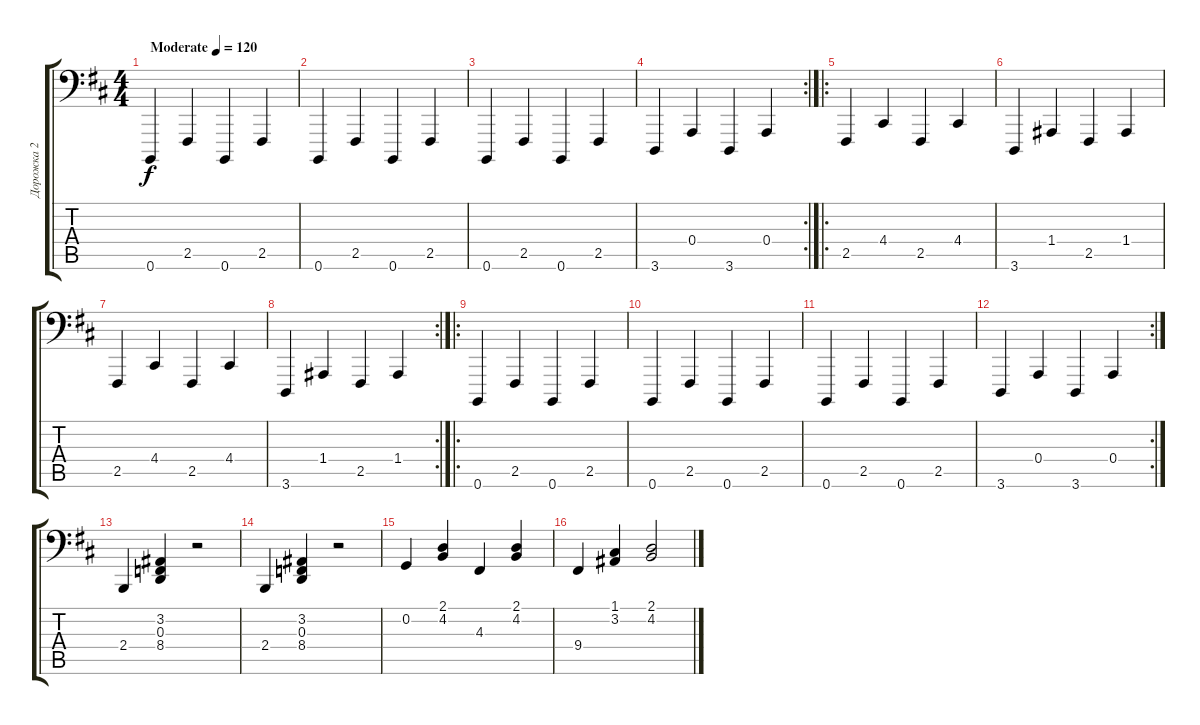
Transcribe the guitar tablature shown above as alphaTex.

\track ("Дорожка 2" "Дорожка 2") {instrument acousticgrandpiano}
\staff {score tabs}
\tuning (C3 G2 D2 A1 E1 B0) {hide}
\ts (4 4)
\tempo (120 "Moderate")
\clef f4
\ks d
0.6.4{dy f instrument acousticgrandpiano} 2.5.4 0.6.4 2.5.4 |
0.6.4 2.5.4 0.6.4 2.5.4 |
0.6.4 2.5.4 0.6.4 2.5.4 |
\rc 2
3.6.4 0.4.4 3.6.4 0.4.4 |
\ro
2.5.4 4.4.4 2.5.4 4.4.4 |
3.6.4 1.4.4 2.5.4 1.4.4 |
2.5.4 4.4.4 2.5.4 4.4.4 |
\rc 2
3.6.4 1.4.4 2.5.4 1.4.4 |
\ro
0.6.4 2.5.4 0.6.4 2.5.4 |
0.6.4 2.5.4 0.6.4 2.5.4 |
0.6.4 2.5.4 0.6.4 2.5.4 |
\rc 2
3.6.4 0.4.4 3.6.4 0.4.4 |
2.4.4 (3.2 0.3 8.4).4 r.2 |
2.4.4 (3.2 0.3 8.4).4 r.2 |
0.2.4 (2.1 4.2).4 4.3.4 (2.1 4.2).4 |
9.4.4 (1.1 3.2).4 (2.1 4.2).2
